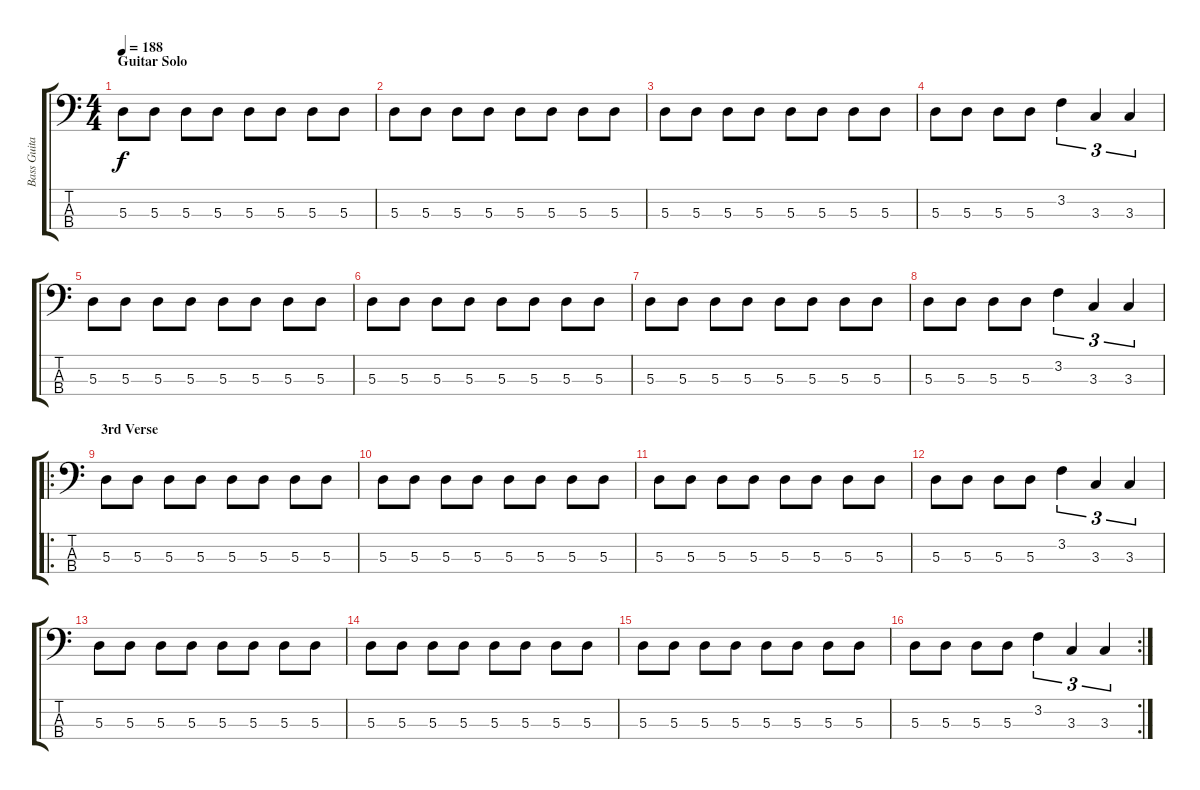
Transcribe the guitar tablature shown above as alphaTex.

\track ("Bass Guitar" "Bass Guita") {instrument electricbasspick}
\staff {score tabs}
\tuning (G2 D2 A1 E1) {hide}
\ts (4 4)
\section ("" "Guitar Solo")
\tempo 188
\clef f4
\ks c
5.3.8{dy f} 5.3.8 5.3.8 5.3.8 5.3.8 5.3.8 5.3.8 5.3.8 |
5.3.8 5.3.8 5.3.8 5.3.8 5.3.8 5.3.8 5.3.8 5.3.8 |
5.3.8 5.3.8 5.3.8 5.3.8 5.3.8 5.3.8 5.3.8 5.3.8 |
5.3.8 5.3.8 5.3.8 5.3.8 3.2.4{tu (3 2)} 3.3.4{tu (3 2)} 3.3.4{tu (3 2)} |
5.3.8 5.3.8 5.3.8 5.3.8 5.3.8 5.3.8 5.3.8 5.3.8 |
5.3.8 5.3.8 5.3.8 5.3.8 5.3.8 5.3.8 5.3.8 5.3.8 |
5.3.8 5.3.8 5.3.8 5.3.8 5.3.8 5.3.8 5.3.8 5.3.8 |
5.3.8 5.3.8 5.3.8 5.3.8 3.2.4{tu (3 2)} 3.3.4{tu (3 2)} 3.3.4{tu (3 2)} |
\ro
\section ("" "3rd Verse")
5.3.8 5.3.8 5.3.8 5.3.8 5.3.8 5.3.8 5.3.8 5.3.8 |
5.3.8 5.3.8 5.3.8 5.3.8 5.3.8 5.3.8 5.3.8 5.3.8 |
5.3.8 5.3.8 5.3.8 5.3.8 5.3.8 5.3.8 5.3.8 5.3.8 |
5.3.8 5.3.8 5.3.8 5.3.8 3.2.4{tu (3 2)} 3.3.4{tu (3 2)} 3.3.4{tu (3 2)} |
5.3.8 5.3.8 5.3.8 5.3.8 5.3.8 5.3.8 5.3.8 5.3.8 |
5.3.8 5.3.8 5.3.8 5.3.8 5.3.8 5.3.8 5.3.8 5.3.8 |
5.3.8 5.3.8 5.3.8 5.3.8 5.3.8 5.3.8 5.3.8 5.3.8 |
\rc 2
5.3.8 5.3.8 5.3.8 5.3.8 3.2.4{tu (3 2)} 3.3.4{tu (3 2)} 3.3.4{tu (3 2)}
